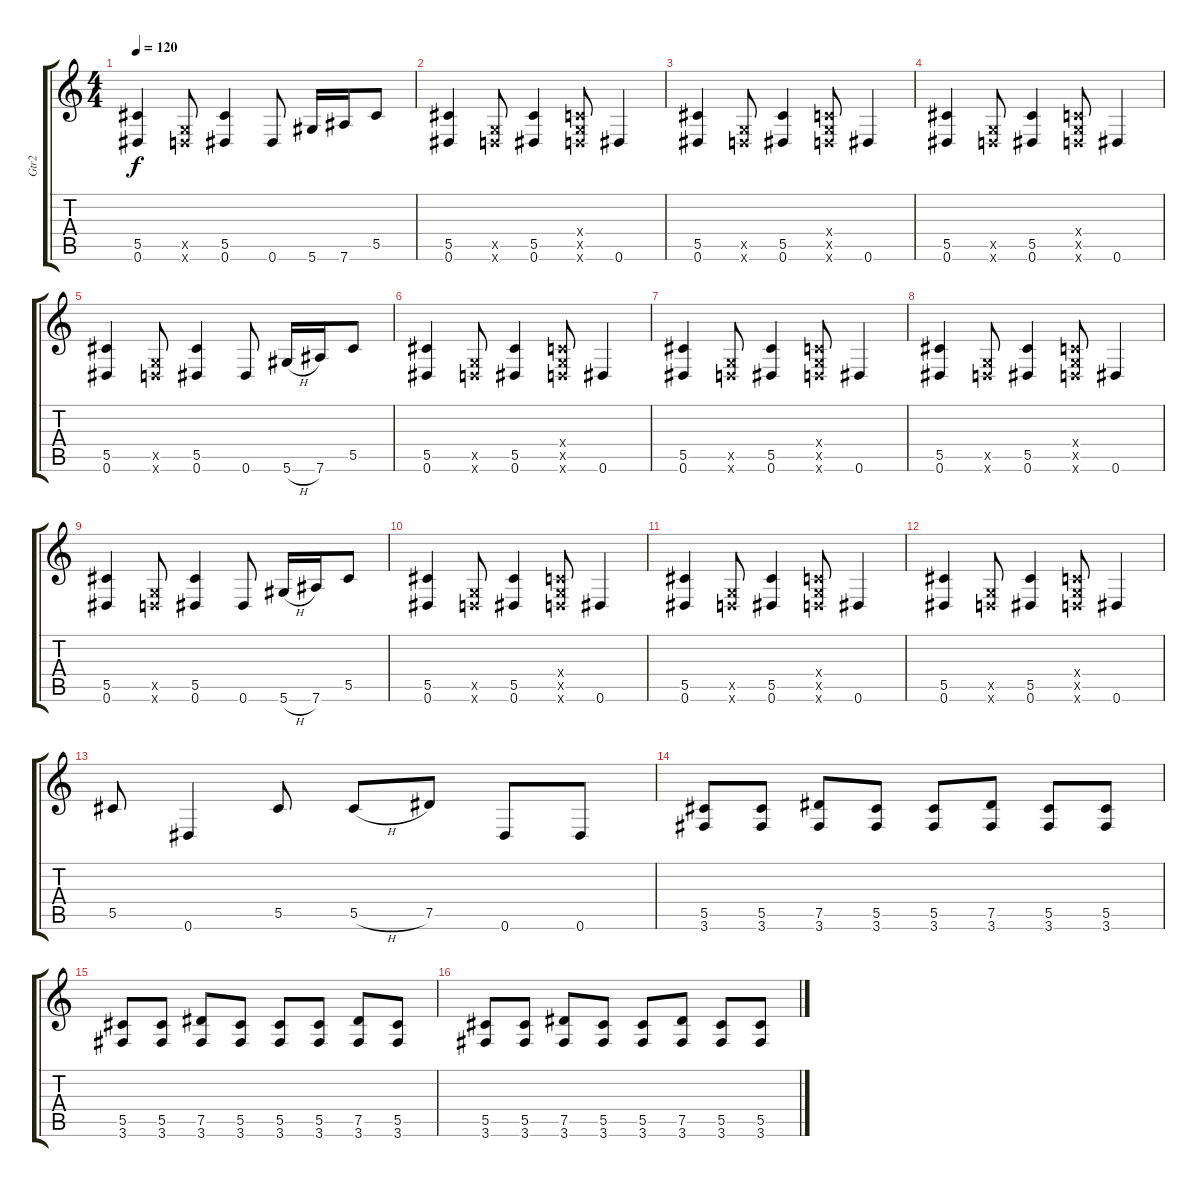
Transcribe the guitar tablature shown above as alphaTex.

\track ("Gtr2" "Gtr2") {instrument overdrivenguitar}
\staff {score tabs}
\tuning (Eb4 Bb3 Gb3 Db3 Ab2 Eb2) {hide}
\ts (4 4)
\tempo 120
\clef g2
\ks c
(5.5 0.6).4{dy f} (-1.5{x} -1.6{x}).8 (5.5 0.6).4 0.6.8 5.6.16 7.6.16 5.5.8 |
(5.5 0.6).4 (-1.5{x} -1.6{x}).8 (5.5 0.6).4 (-1.4{x} -1.5{x} -1.6{x}).8 0.6.4 |
(5.5 0.6).4 (-1.5{x} -1.6{x}).8 (5.5 0.6).4 (-1.4{x} -1.5{x} -1.6{x}).8 0.6.4 |
(5.5 0.6).4 (-1.5{x} -1.6{x}).8 (5.5 0.6).4 (-1.4{x} -1.5{x} -1.6{x}).8 0.6.4 |
(5.5 0.6).4 (-1.5{x} -1.6{x}).8 (5.5 0.6).4 0.6.8 5.6{h}.16 7.6.16 5.5.8 |
(5.5 0.6).4 (-1.5{x} -1.6{x}).8 (5.5 0.6).4 (-1.4{x} -1.5{x} -1.6{x}).8 0.6.4 |
(5.5 0.6).4 (-1.5{x} -1.6{x}).8 (5.5 0.6).4 (-1.4{x} -1.5{x} -1.6{x}).8 0.6.4 |
(5.5 0.6).4 (-1.5{x} -1.6{x}).8 (5.5 0.6).4 (-1.4{x} -1.5{x} -1.6{x}).8 0.6.4 |
(5.5 0.6).4 (-1.5{x} -1.6{x}).8 (5.5 0.6).4 0.6.8 5.6{h}.16 7.6.16 5.5.8 |
(5.5 0.6).4 (-1.5{x} -1.6{x}).8 (5.5 0.6).4 (-1.4{x} -1.5{x} -1.6{x}).8 0.6.4 |
(5.5 0.6).4 (-1.5{x} -1.6{x}).8 (5.5 0.6).4 (-1.4{x} -1.5{x} -1.6{x}).8 0.6.4 |
(5.5 0.6).4 (-1.5{x} -1.6{x}).8 (5.5 0.6).4 (-1.4{x} -1.5{x} -1.6{x}).8 0.6.4 |
5.5.8 0.6.4 5.5.8 5.5{h}.8 7.5.8 0.6.8 0.6.8 |
(5.5 3.6).8 (5.5 3.6).8 (7.5 3.6).8 (5.5 3.6).8 (5.5 3.6).8 (7.5 3.6).8 (5.5 3.6).8 (5.5 3.6).8 |
(5.5 3.6).8 (5.5 3.6).8 (7.5 3.6).8 (5.5 3.6).8 (5.5 3.6).8 (5.5 3.6).8 (7.5 3.6).8 (5.5 3.6).8 |
(5.5 3.6).8 (5.5 3.6).8 (7.5 3.6).8 (5.5 3.6).8 (5.5 3.6).8 (7.5 3.6).8 (5.5 3.6).8 (5.5 3.6).8
